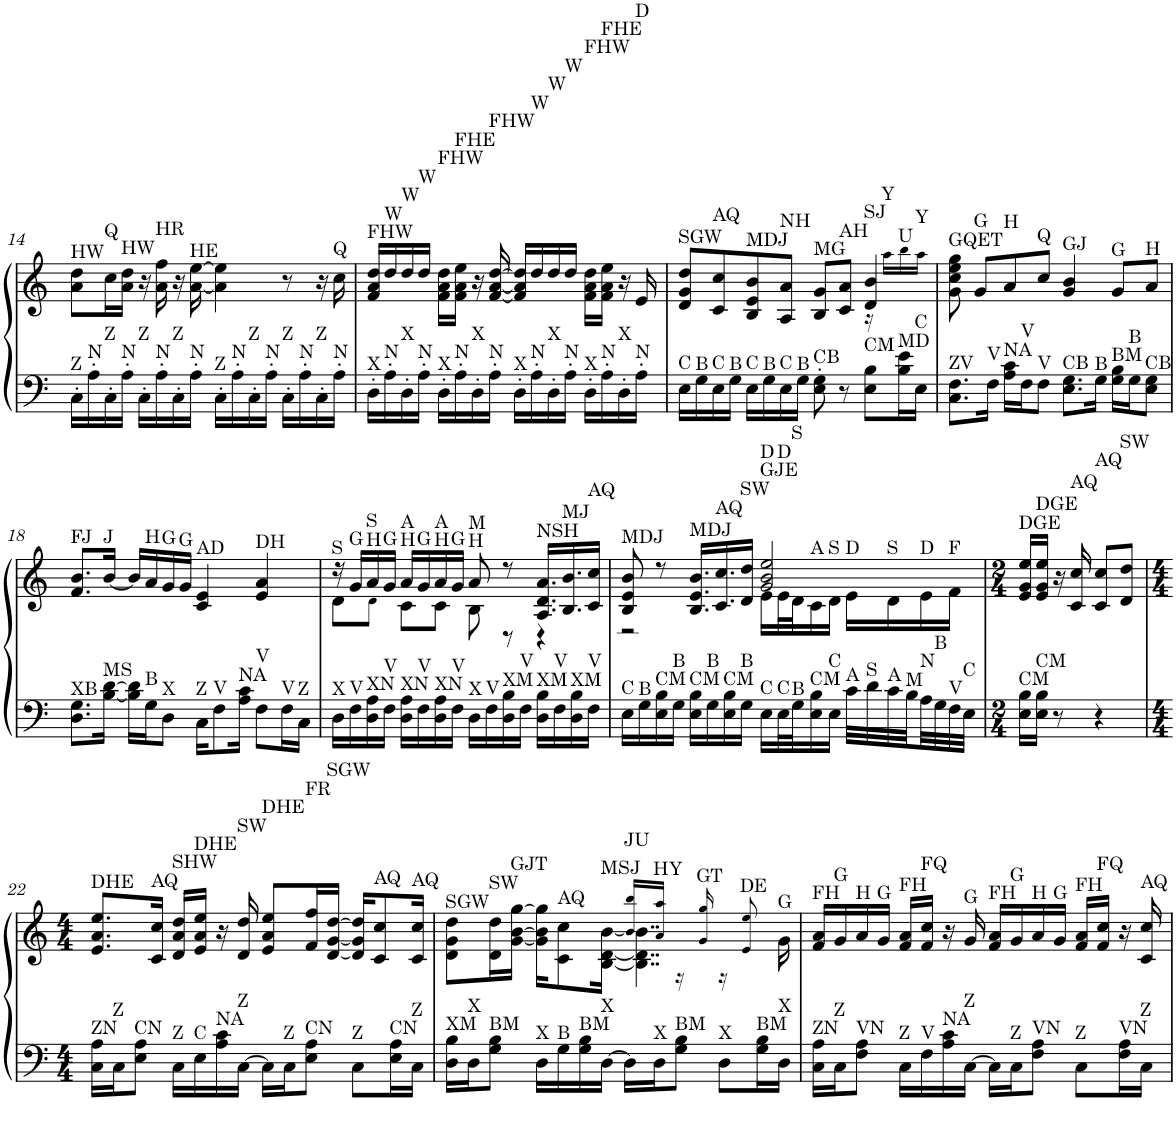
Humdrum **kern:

**kern	**kern
*part1	*part1
*staff2	*staff1
*I"Piano	*
*I'Pno.	*
!!LO:PB:g=z
*clefF4	*clefG2
*k[]	*k[]
*M4/4	*M4/4
=14	=14
!	!LO:TX:a:t=HW
!LO:TX:a:t=Z	!
16C'\LL	8a\ 8dd\L
!LO:TX:a:t=N	!
16A'\	.
!	!LO:TX:a:t=Q
!LO:TX:a:t=Z	!
16C'\	16cc\L
!	!LO:TX:a:t=HW
!LO:TX:a:t=N	!
16A'\JJ	16a\ 16dd\JJ
!LO:TX:a:t=Z	!
16C'\LL	16r
!	!LO:TX:a:t=HR
!LO:TX:a:t=N	!
16A'\	16a\ 16ff\
!LO:TX:a:t=Z	!
16C'\	16r
!	!LO:TX:a:t=HE
!LO:TX:a:t=N	!
16A'\JJ	[16a\ [16ee\
!LO:TX:a:t=Z	!
16C'\LL	4a\] 4ee\]
!LO:TX:a:t=N	!
16A'\	.
!LO:TX:a:t=Z	!
16C'\	.
!LO:TX:a:t=N	!
16A'\JJ	.
!LO:TX:a:t=Z	!
16C'\LL	8r
!LO:TX:a:t=N	!
16A'\	.
!LO:TX:a:t=Z	!
16C'\	16r
!	!LO:TX:a:t=Q
!LO:TX:a:t=N	!
16A'\JJ	16cc\
=15	=15
!	!LO:TX:a:t=FHW
!LO:TX:a:t=X	!
16D'\LL	16f/ 16a/ 16dd/LL
!	!LO:TX:a:t=W
!LO:TX:a:t=N	!
16A'\	16dd/
!	!LO:TX:a:t=W
!LO:TX:a:t=X	!
16D'\	16dd/
!	!LO:TX:a:t=W
!LO:TX:a:t=N	!
16A'\JJ	16dd/JJ
!	!LO:TX:a:t=FHW
!LO:TX:a:t=X	!
16D'\LL	16f\ 16a\ 16dd\LL
!	!LO:TX:a:t=FHE
!LO:TX:a:t=N	!
16A'\	16f\ 16a\ 16ee\JJ
!LO:TX:a:t=X	!
16D'\	16r
!	!LO:TX:a:t=FHW
!LO:TX:a:t=N	!
16A'\JJ	[16f/ [16a/ [16dd/
!LO:TX:a:t=X	!
16D'\LL	16f/] 16a/] 16dd/]LL
!	!LO:TX:a:t=W
!LO:TX:a:t=N	!
16A'\	16dd/
!	!LO:TX:a:t=W
!LO:TX:a:t=X	!
16D'\	16dd/
!	!LO:TX:a:t=W
!LO:TX:a:t=N	!
16A'\JJ	16dd/JJ
!	!LO:TX:a:t=FHW
!LO:TX:a:t=X	!
16D'\LL	16f\ 16a\ 16dd\LL
!	!LO:TX:a:t=FHE
!LO:TX:a:t=N	!
16A'\	16f\ 16a\ 16ee\JJ
!LO:TX:a:t=X	!
16D'\	16r
!	!LO:TX:a:t=D
!LO:TX:a:t=N	!
16A'\JJ	16e/
=16	=16
*	*^
!	!LO:TX:a:t=SGW	!
!LO:TX:a:t=C	!	!
16E\LL	8d/ 8g/ 8dd/L	2.ryy
!LO:TX:a:t=B	!	!
16G\	.	.
!	!LO:TX:a:t=AQ	!
!LO:TX:a:t=C	!	!
16E\	8c/ 8cc/	.
!LO:TX:a:t=B	!	!
16G\JJ	.	.
!	!LO:TX:a:t=MDJ	!
!LO:TX:a:t=C	!	!
16E\LL	8B/ 8e/ 8b/	.
!LO:TX:a:t=B	!	!
16G\	.	.
!	!LO:TX:a:t=NH	!
!LO:TX:a:t=C	!	!
16E\	8A/ 8a/J	.
!LO:TX:a:t=B	!	!
16G\JJ	.	.
!	!LO:TX:a:t=MG	!
!LO:TX:a:t=CB	!	!
8E\' 8G\'	8B/ 8g/L	.
!	!LO:TX:a:t=AH	!
8r	8c/ 8a/J	.
!	!LO:TX:a:t=SJ	!
!LO:TX:a:t=CM	!	!
8E\ 8B\L	4d/ 4b/	16r
!	!	!LO:TX:a:t=Y
.	.	16aa!\LL
!	!	!LO:TX:a:t=U
!LO:TX:a:t=MD	!	!
16B\ 16e\L	.	16bb!\
!	!	!LO:TX:a:t=Y
!LO:TX:a:t=C	!	!
16E\JJ	.	16aa!\JJ
=17	=17	=17
!	!LO:TX:a:t=GQET	!
!LO:TX:a:t=ZV	!	!
*	*v	*v
8.C\ 8.F\L	8g\ 8cc\ 8ee\ 8gg\
!	!LO:TX:a:t=G
.	8g/L
!LO:TX:a:t=V	!
16F\Jk	.
!	!LO:TX:a:t=H
!LO:TX:a:t=NA	!
16A\ 16c\LL	8a/
!LO:TX:a:t=V	!
16F\J	.
!	!LO:TX:a:t=Q
!LO:TX:a:t=V	!
8F\J	8cc/J
!	!LO:TX:a:t=GJ
!LO:TX:a:t=CB	!
8.E\ 8.G\L	4g/ 4b/
!LO:TX:a:t=B	!
16G\Jk	.
!	!LO:TX:a:t=G
!LO:TX:a:t=BM	!
16G\ 16B\LL	8g/L
!LO:TX:a:t=B	!
16G\J	.
!	!LO:TX:a:t=H
!LO:TX:a:t=CB	!
8E\ 8G\J	8a/J
!!LO:LB:g=z
=18	=18
!	!LO:TX:a:t=FJ
!LO:TX:a:t=XB	!
8.D\ 8.G\L	8.f/ 8.b/L
!	!LO:TX:a:t=J
!LO:TX:a:t=MS	!
[16B\ [16d\Jk	[16b/Jk
16B\] 16d\]LL	16b/LL]
!	!LO:TX:a:t=H
!LO:TX:a:t=B	!
16G\J	16a/
!	!LO:TX:a:t=G
!LO:TX:a:t=X	!
8D\J	16g/
!	!LO:TX:a:t=G
.	16g/JJ
!	!LO:TX:a:t=AD
!LO:TX:a:t=Z	!
16C\KL	4c/ 4e/
!LO:TX:a:t=V	!
8F\	.
!LO:TX:a:t=NA	!
16A\ 16c\Jk	.
!	!LO:TX:a:t=DH
!LO:TX:a:t=V	!
8F\L	4e/ 4a/
!LO:TX:a:t=V	!
16F\L	.
!LO:TX:a:t=Z	!
16C\JJ	.
=19	=19
*	*^
!	!LO:TX:a:t=S	!
!LO:TX:a:t=X	!	!
16D\LL	16r	8d\L
!	!LO:TX:a:t=G	!
!LO:TX:a:t=V	!	!
16F\	16g/LL	.
!	!LO:TX:a:t=H	!
!	!LO:TX:a:t=S	!
!LO:TX:a:t=XN	!	!
16D\ 16A\	16a/	8d!\J
!	!LO:TX:a:t=G	!
!LO:TX:a:t=V	!	!
16F\JJ	16g/JJ	.
!	!LO:TX:a:t=H	!
!	!LO:TX:a:t=A	!
!LO:TX:a:t=XN	!	!
16D\ 16A\LL	16a/LL	8c\L
!	!LO:TX:a:t=G	!
!LO:TX:a:t=V	!	!
16F\	16g/	.
!	!LO:TX:a:t=H	!
!	!LO:TX:a:t=A	!
!LO:TX:a:t=XN	!	!
16D\ 16A\	16a/	8c\J
!	!LO:TX:a:t=G	!
!LO:TX:a:t=V	!	!
16F\JJ	16g/JJ	.
!	!LO:TX:a:t=H	!
!	!LO:TX:a:t=M	!
!LO:TX:a:t=X	!	!
16D\LL	8a/	8B\
!LO:TX:a:t=V	!	!
16F\	.	.
!LO:TX:a:t=XM	!	!
16D\ 16B\	8r	8r
!LO:TX:a:t=V	!	!
16F\JJ	.	.
!	!LO:TX:a:t=NSH	!
!LO:TX:a:t=XM	!	!
16D\ 16B\LL	16.A/ 16.d/ 16.a/LL	4r
!LO:TX:a:t=V	!	!
16F\	.	.
!	!LO:TX:a:t=MJ	!
.	16.B/ 16.b/	.
!LO:TX:a:t=XM	!	!
16D\ 16B\	.	.
!	!LO:TX:a:t=AQ	!
!LO:TX:a:t=V	!	!
16F\JJ	16c/ 16cc/JJ	.
=20	=20	=20
!	!LO:TX:a:t=MDJ	!
!LO:TX:a:t=C	!	!
16E\LL	8B/ 8e/ 8b/	2r
!LO:TX:a:t=B	!	!
16G\	.	.
!LO:TX:a:t=CM	!	!
16E\ 16B\	8r	.
!LO:TX:a:t=B	!	!
16G\JJ	.	.
!	!LO:TX:a:t=MDJ	!
!LO:TX:a:t=CM	!	!
16E\ 16B\LL	16.B/ 16.e/ 16.b/LL	.
!LO:TX:a:t=B	!	!
16G\	.	.
!	!LO:TX:a:t=AQ	!
.	16.c/ 16.cc/	.
!LO:TX:a:t=CM	!	!
16E\ 16B\	.	.
!	!LO:TX:a:t=SW	!
!LO:TX:a:t=B	!	!
16G\JJ	16d/ 16dd/JJ	.
!	!LO:TX:a:t=GJE	!
!	!LO:TX:a:t=D	!
!LO:TX:a:t=C	!	!
16E\LL	2g/ 2b/ 2ee/	16e\LL
!	!	!LO:TX:a:t=D
!LO:TX:a:t=C	!	!
32E\L	.	32e\L
!	!	!LO:TX:a:t=S
!LO:TX:a:t=B	!	!
32G\J	.	32d\J
!	!	!LO:TX:a:t=A
!LO:TX:a:t=CM	!	!
16E\ 16B\	.	16c\
!	!	!LO:TX:a:t=S
!LO:TX:a:t=C	!	!
16E\JJ	.	16d\JJ
!	!	!LO:TX:a:t=D
!LO:TX:a:t=A	!	!
32c\LLL	.	16e\LL
!LO:TX:a:t=S	!	!
32d\	.	.
!	!	!LO:TX:a:t=S
!LO:TX:a:t=A	!	!
32c\	.	16d\
!LO:TX:a:t=M	!	!
32B\	.	.
!	!	!LO:TX:a:t=D
!LO:TX:a:t=N	!	!
32A\	.	16e\
!LO:TX:a:t=B	!	!
32G\	.	.
!	!	!LO:TX:a:t=F
!LO:TX:a:t=V	!	!
32F\	.	16f\JJ
!LO:TX:a:t=C	!	!
32E\JJJ	.	.
*	*v	*v
=21	=21
*M2/4	*M2/4
!	!LO:TX:a:t=DGE
!LO:TX:a:t=CM	!
16E\ 16B\LL	16e/ 16g/ 16ee/LL
!	!LO:TX:a:t=DGE
!LO:TX:a:t=CM	!
16E\ 16B\JJ	16e/ 16g/ 16ee/JJ
8r	16r
!	!LO:TX:a:t=AQ
.	16c/ 16cc/
!	!LO:TX:a:t=AQ
4r	8c/ 8cc/L
!	!LO:TX:a:t=SW
.	8d/ 8dd/J
!!LO:LB:g=z
=22	=22
*M4/4	*M4/4
!	!LO:TX:a:t=DHE
!LO:TX:a:t=ZN	!
16C\ 16A\LL	8.e/ 8.a/ 8.ee/L
!LO:TX:a:t=Z	!
16C\J	.
!LO:TX:a:t=CN	!
8E\ 8A\J	.
!	!LO:TX:a:t=AQ
.	16c/ 16cc/Jk
!	!LO:TX:a:t=SHW
!LO:TX:a:t=Z	!
16C\LL	16d/ 16a/ 16dd/LL
!	!LO:TX:a:t=DHE
!LO:TX:a:t=C	!
16E\	16e/ 16a/ 16ee/JJ
!LO:TX:a:t=NA	!
16A\ 16c\	16r
!	!LO:TX:a:t=SW
!LO:TX:a:t=Z	!
[16C\JJ	16d/ 16dd/
!	!LO:TX:a:t=DHE
16C\LL]	8e/ 8a/ 8ee/L
!LO:TX:a:t=Z	!
16C\J	.
!	!LO:TX:a:t=FR
!LO:TX:a:t=CN	!
8E\ 8A\J	16f/ 16ff/L
!	!LO:TX:a:t=SGW
.	[16d/ [16g/ [16dd/JJ
!LO:TX:a:t=Z	!
8C\L	16d/] 16g/] 16dd/]KL
!	!LO:TX:a:t=AQ
.	8c/ 8cc/
!LO:TX:a:t=CN	!
16E\ 16A\L	.
!	!LO:TX:a:t=AQ
!LO:TX:a:t=Z	!
16C\JJ	16c/ 16cc/Jk
=23	=23
*	*^
!	!LO:TX:a:t=SGW	!
!LO:TX:a:t=XM	!	!
16D\ 16B\LL	8d\ 8g\ 8dd\L	2ryy
!LO:TX:a:t=X	!	!
16D\J	.	.
!	!LO:TX:a:t=SW	!
!LO:TX:a:t=BM	!	!
8G\ 8B\J	16d\ 16dd\L	.
!	!LO:TX:a:t=GJT	!
.	[16g\ [16b\ [16gg\JJ	.
!LO:TX:a:t=X	!	!
16D\LL	16g\] 16b\] 16gg\]KL	.
!	!LO:TX:a:t=AQ	!
!LO:TX:a:t=B	!	!
16G\	8c\ 8cc\	.
!LO:TX:a:t=BM	!	!
16G\ 16B\	.	.
!	!LO:TX:a:t=MSJ	!
!LO:TX:a:t=X	!	!
[16D\JJ	[16B\ [16d\ [16b\Jk	.
!	!LO:TX:a:t=JU	!
16D\LL]	4..B\] 4..d\] 4..b\]	16b!/ 16bb!/LL
!	!	!LO:TX:a:t=HY
!LO:TX:a:t=X	!	!
16D\J	.	16a!/ 16aa!/JJ
!LO:TX:a:t=BM	!	!
8G\ 8B\J	.	16r
!	!	!LO:TX:a:t=GT
.	.	16g!/ 16gg!/
!LO:TX:a:t=X	!	!
8D\L	.	16r
!	!	!LO:TX:a:t=DE
.	.	8e!/ 8ee!/
!LO:TX:a:t=BM	!	!
16G\ 16B\L	.	.
!	!LO:TX:a:t=G	!
!LO:TX:a:t=X	!	!
16D\JJ	16g\	16ryy
=24	=24	=24
!	!LO:TX:a:t=FH	!
!LO:TX:a:t=ZN	!	!
*	*v	*v
16C\ 16A\LL	16f/ 16a/LL
!	!LO:TX:a:t=G
!LO:TX:a:t=Z	!
16C\J	16g/
!	!LO:TX:a:t=H
!LO:TX:a:t=VN	!
8F\ 8A\J	16a/
!	!LO:TX:a:t=G
.	16g/JJ
!	!LO:TX:a:t=FH
!LO:TX:a:t=Z	!
16C\LL	16f/ 16a/LL
!	!LO:TX:a:t=FQ
!LO:TX:a:t=V	!
16F\	16f/ 16cc/JJ
!LO:TX:a:t=NA	!
16A\ 16c\	16r
!	!LO:TX:a:t=G
!LO:TX:a:t=Z	!
[16C\JJ	16g/
!	!LO:TX:a:t=FH
16C\LL]	16f/ 16a/LL
!	!LO:TX:a:t=G
!LO:TX:a:t=Z	!
16C\J	16g/
!	!LO:TX:a:t=H
!LO:TX:a:t=VN	!
8F\ 8A\J	16a/
!	!LO:TX:a:t=G
.	16g/JJ
!	!LO:TX:a:t=FH
!LO:TX:a:t=Z	!
8C\L	16f/ 16a/LL
!	!LO:TX:a:t=FQ
.	16f/ 16cc/JJ
!LO:TX:a:t=VN	!
16F\ 16A\L	16r
!	!LO:TX:a:t=AQ
!LO:TX:a:t=Z	!
16C\JJ	16c/ 16cc/
=	=
*-	*-
